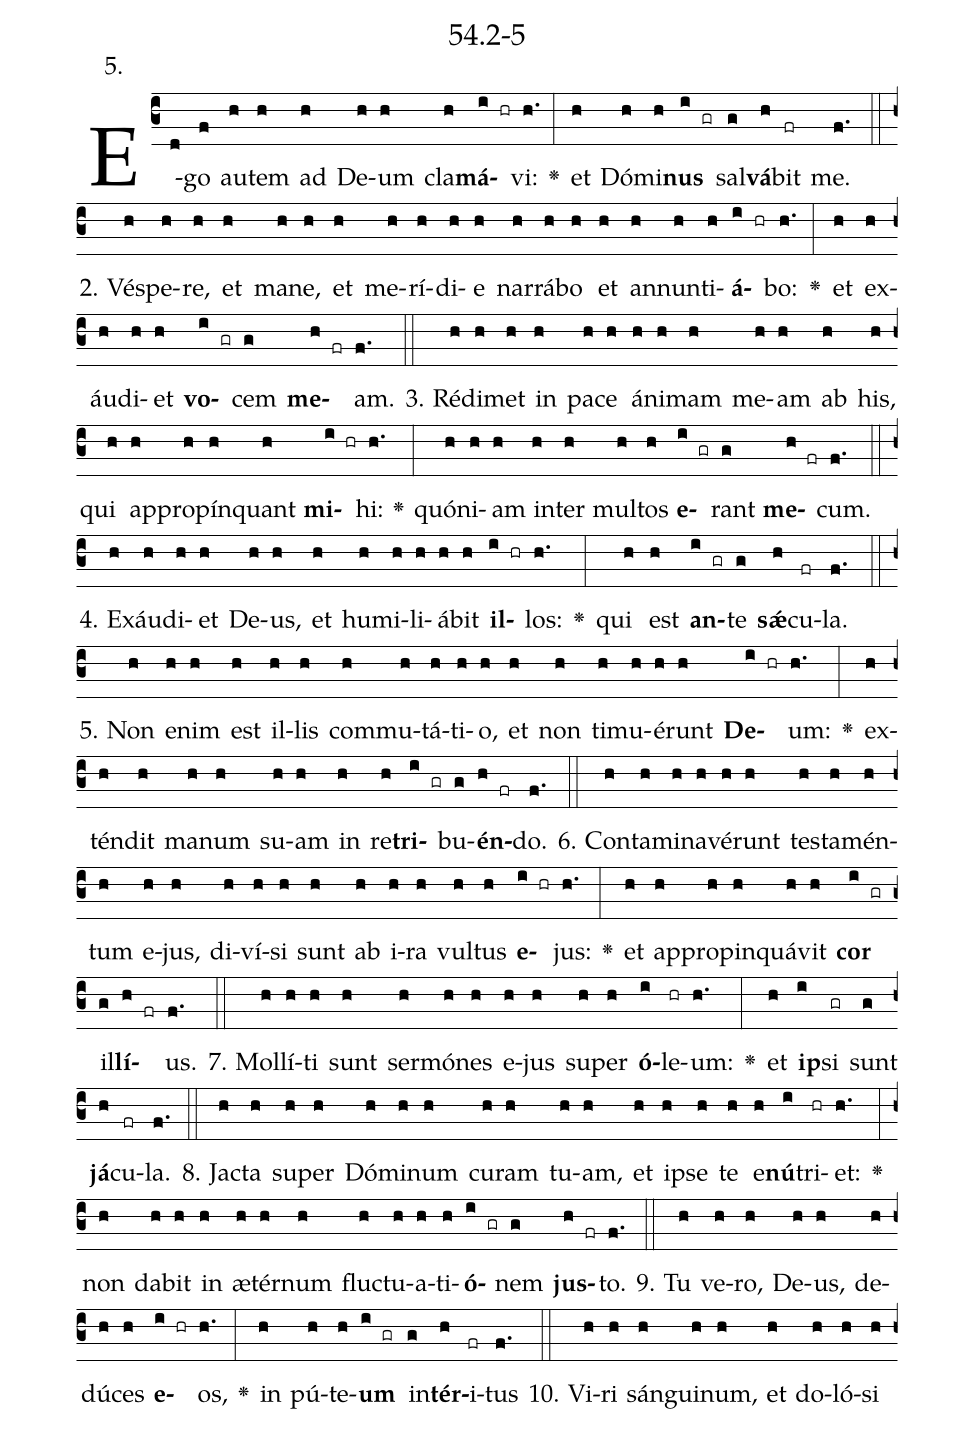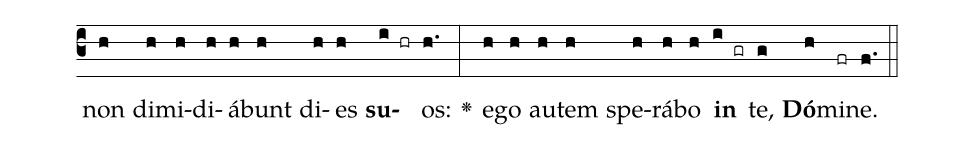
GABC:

name: 54.2-5;
annotation: 5.;
%%
(c3)E(d)go(f) au(h)tem(h) ad(h) De(h)um(h) cla(h)<b>má</b>(i hr)vi:(h.) <v>\greheightstar</v>(:) et(h) Dó(h)mi(h)<b>nus</b>(i gr) sal(g)<b>vá</b>(h)bit(fr) me.(f.) (::)
2. Vés(h)pe(h)re,(h) et(h) ma(h)ne,(h) et(h) me(h)rí(h)di(h)e(h) nar(h)rá(h)bo(h) et(h) an(h)nun(h)ti(h)<b>á</b>(i hr)bo:(h.) <v>\greheightstar</v>(:) et(h) ex(h)áu(h)di(h)et(h) <b>vo</b>(i gr)cem(g) <b>me</b>(h fr)am.(f.) (::)
3. Réd(h)i(h)met(h) in(h) pa(h)ce(h) á(h)ni(h)mam(h) me(h)am(h) ab(h) his,(h) qui(h) ap(h)pro(h)pín(h)quant(h) <b>mi</b>(i hr)hi:(h.) <v>\greheightstar</v>(:) quón(h)i(h)am(h) in(h)ter(h) mul(h)tos(h) <b>e</b>(i gr)rant(g) <b>me</b>(h fr)cum.(f.) (::)
4. Ex(h)áu(h)di(h)et(h) De(h)us,(h) et(h) hu(h)mi(h)li(h)á(h)bit(h) <b>il</b>(i hr)los:(h.) <v>\greheightstar</v>(:) qui(h) est(h) <b>an</b>(i gr)te(g) <b>sǽ</b>(h)cu(fr)la.(f.) (::)
5. Non(h) e(h)nim(h) est(h) il(h)lis(h) com(h)mu(h)tá(h)ti(h)o,(h) et(h) non(h) ti(h)mu(h)é(h)runt(h) <b>De</b>(i hr)um:(h.) <v>\greheightstar</v>(:) ex(h)tén(h)dit(h) ma(h)num(h) su(h)am(h) in(h) re(h)<b>tri</b>(i gr)bu(g)<b>én</b>(h fr)do.(f.) (::)
6. Con(h)ta(h)mi(h)na(h)vé(h)runt(h) tes(h)ta(h)mén(h)tum(h) e(h)jus,(h) di(h)ví(h)si(h) sunt(h) ab(h) i(h)ra(h) vul(h)tus(h) <b>e</b>(i hr)jus:(h.) <v>\greheightstar</v>(:) et(h) ap(h)pro(h)pin(h)quá(h)vit(h) <b>cor</b>(i gr) il(g)<b>lí</b>(h fr)us.(f.) (::)
7. Mol(h)lí(h)ti(h) sunt(h) ser(h)mó(h)nes(h) e(h)jus(h) su(h)per(h) <b>ó</b>(i)le(hr)um:(h.) <v>\greheightstar</v>(:) et(h) <b>ip</b>(i)si(gr) sunt(g) <b>já</b>(h)cu(fr)la.(f.) (::)
8. Jac(h)ta(h) su(h)per(h) Dó(h)mi(h)num(h) cu(h)ram(h) tu(h)am,(h) et(h) ip(h)se(h) te(h) e(h)<b>nú</b>(i)tri(hr)et:(h.) <v>\greheightstar</v>(:) non(h) da(h)bit(h) in(h) æ(h)tér(h)num(h) fluc(h)tu(h)a(h)ti(h)<b>ó</b>(i gr)nem(g) <b>jus</b>(h fr)to.(f.) (::)
9. Tu(h) ve(h)ro,(h) De(h)us,(h) de(h)dú(h)ces(h) <b>e</b>(i hr)os,(h.) <v>\greheightstar</v>(:) in(h) pú(h)te(h)<b>um</b>(i gr) in(g)<b>tér</b>(h)i(fr)tus(f.) (::)
10. Vi(h)ri(h) sán(h)gui(h)num,(h) et(h) do(h)ló(h)si(h) non(h) di(h)mi(h)di(h)á(h)bunt(h) di(h)es(h) <b>su</b>(i hr)os:(h.) <v>\greheightstar</v>(:) e(h)go(h) au(h)tem(h) spe(h)rá(h)bo(h) <b>in</b>(i gr) te,(g) <b>Dó</b>(h)mi(fr)ne.(f.) (::)
